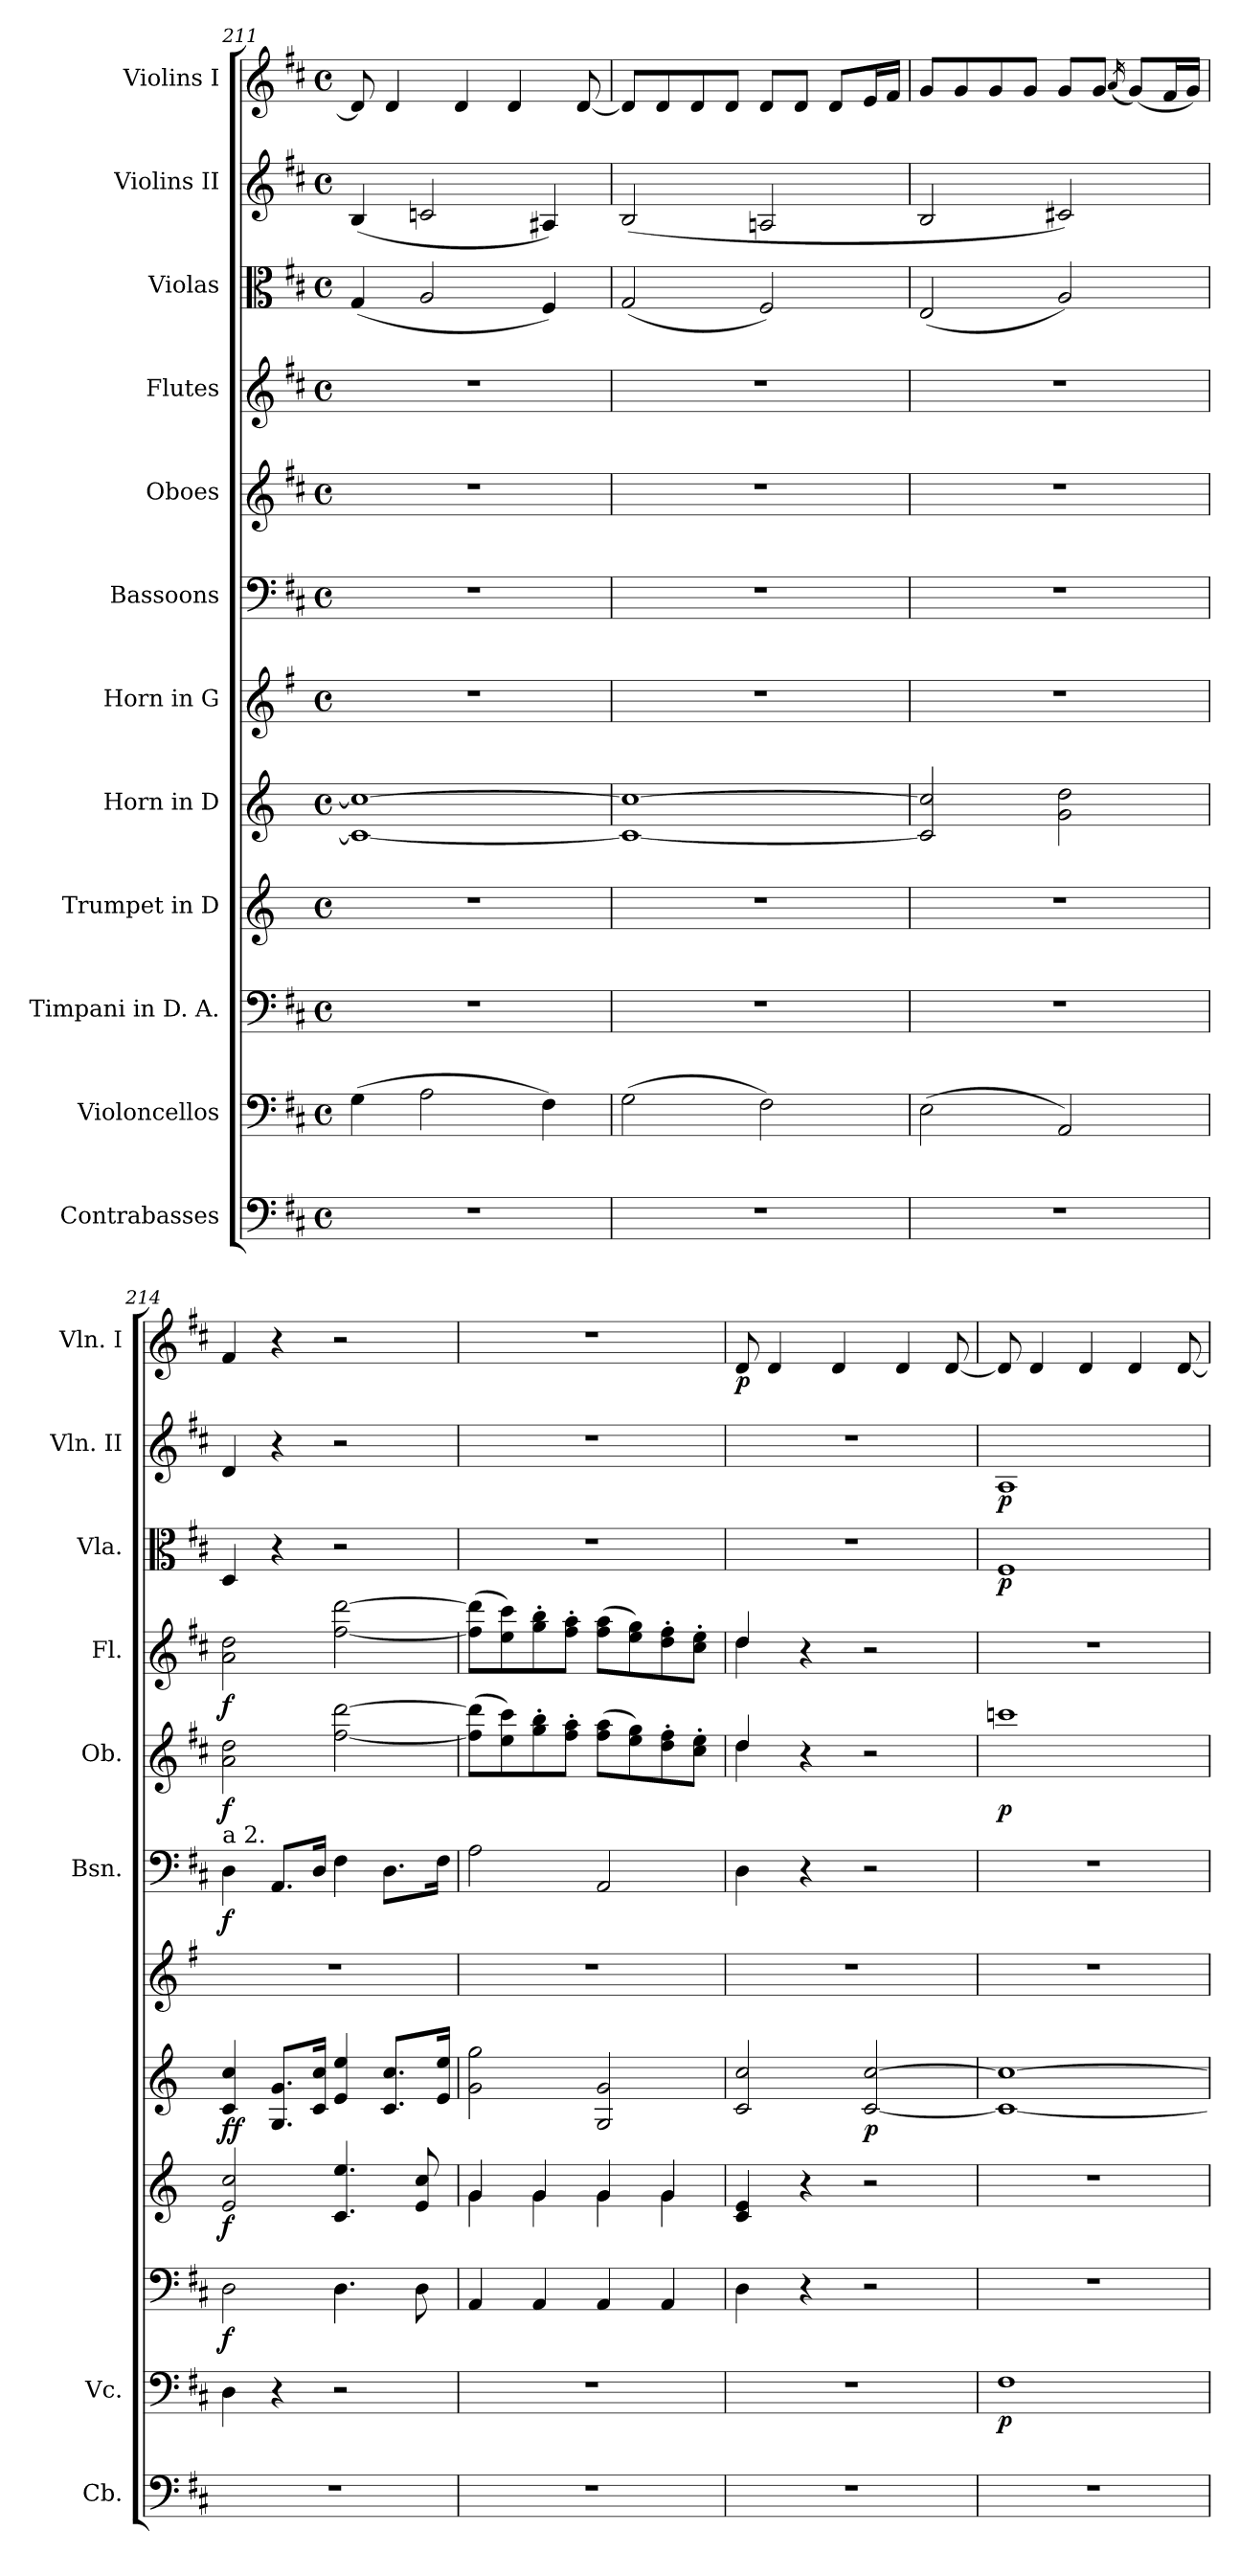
**kern	**kern	**dynam	**kern	**dynam	**kern	**dynam	**kern	**dynam	**kern	**kern	**dynam	**kern	**dynam	**kern	**dynam	**kern	**dynam	**kern	**dynam	**kern	**dynam
*part12	*part11	*part11	*part10	*part10	*part9	*part9	*part8	*part8	*part7	*part6	*part6	*part5	*part5	*part4	*part4	*part3	*part3	*part2	*part2	*part1	*part1
*staff12	*staff11	*staff11	*staff10	*staff10	*staff9	*staff9	*staff8	*staff8	*staff7	*staff6	*staff6	*staff5	*staff5	*staff4	*staff4	*staff3	*staff3	*staff2	*staff2	*staff1	*staff1
*I"Contrabasses	*I"Violoncellos	*	*I"Timpani in D. A.	*	*I"Trumpet in D	*	*I"Horn in D	*	*I"Horn in G	*I"Bassoons	*	*I"Oboes	*	*I"Flutes	*	*I"Violas	*	*I"Violins II	*	*I"Violins I	*
*I'Cb.	*I'Vc.	*	*	*	*	*	*	*	*	*I'Bsn.	*	*I'Ob.	*	*I'Fl.	*	*I'Vla.	*	*I'Vln. II	*	*I'Vln. I	*
!!LO:PB:g=z
*clefF4	*clefF4	*	*clefF4	*	*clefG2	*	*clefG2	*	*clefG2	*clefF4	*	*clefG2	*	*clefG2	*	*clefC3	*	*clefG2	*	*clefG2	*
*ITrd7c12	*	*	*	*	*ITrd-1c-2	*	*ITrd6c10	*	*ITrd3c5	*	*	*	*	*	*	*	*	*	*	*	*
*k[f#c#]	*k[f#c#]	*	*k[f#c#]	*	*k[f#c#]	*	*k[f#c#]	*	*k[f#c#]	*k[f#c#]	*	*k[f#c#]	*	*k[f#c#]	*	*k[f#c#]	*	*k[f#c#]	*	*k[f#c#]	*
*M4/4	*M4/4	*	*M4/4	*	*M4/4	*	*M4/4	*	*M4/4	*M4/4	*	*M4/4	*	*M4/4	*	*M4/4	*	*M4/4	*	*M4/4	*
*met(c)	*met(c)	*	*met(c)	*	*met(c)	*	*met(c)	*	*met(c)	*met(c)	*	*met(c)	*	*met(c)	*	*met(c)	*	*met(c)	*	*met(c)	*
=211	=211	=211	=211	=211	=211	=211	=211	=211	=211	=211	=211	=211	=211	=211	=211	=211	=211	=211	=211	=211	=211
1r	(>4G\	.	1r	.	1r	.	1D_ 1d_	.	1r	1r	.	1r	.	1r	.	(<4G/	.	(<4B/	.	8d/]	.
.	.	.	.	.	.	.	.	.	.	.	.	.	.	.	.	.	.	.	.	4d/	.
.	2A\	.	.	.	.	.	.	.	.	.	.	.	.	.	.	2A/	.	2cn/	.	.	.
.	.	.	.	.	.	.	.	.	.	.	.	.	.	.	.	.	.	.	.	4d/	.
.	.	.	.	.	.	.	.	.	.	.	.	.	.	.	.	.	.	.	.	4d/	.
.	4F#\)	.	.	.	.	.	.	.	.	.	.	.	.	.	.	4F#/)	.	4A#X/)	.	.	.
.	.	.	.	.	.	.	.	.	.	.	.	.	.	.	.	.	.	.	.	[8d/	.
=212	=212	=212	=212	=212	=212	=212	=212	=212	=212	=212	=212	=212	=212	=212	=212	=212	=212	=212	=212	=212	=212
1r	(>2G\	.	1r	.	1r	.	1D_ 1d_	.	1r	1r	.	1r	.	1r	.	(<2G/	.	(<2B/	.	8d/L]	.
.	.	.	.	.	.	.	.	.	.	.	.	.	.	.	.	.	.	.	.	8d/	.
.	.	.	.	.	.	.	.	.	.	.	.	.	.	.	.	.	.	.	.	8d/	.
.	.	.	.	.	.	.	.	.	.	.	.	.	.	.	.	.	.	.	.	8d/J	.
.	2F#\)	.	.	.	.	.	.	.	.	.	.	.	.	.	.	2F#/)	.	2An/	.	8d/L	.
.	.	.	.	.	.	.	.	.	.	.	.	.	.	.	.	.	.	.	.	8d/J	.
.	.	.	.	.	.	.	.	.	.	.	.	.	.	.	.	.	.	.	.	8d/L	.
.	.	.	.	.	.	.	.	.	.	.	.	.	.	.	.	.	.	.	.	16e/L	.
.	.	.	.	.	.	.	.	.	.	.	.	.	.	.	.	.	.	.	.	16f#/JJ	.
=213	=213	=213	=213	=213	=213	=213	=213	=213	=213	=213	=213	=213	=213	=213	=213	=213	=213	=213	=213	=213	=213
1r	(>2E\	.	1r	.	1r	.	2D/] 2d/]	.	1r	1r	.	1r	.	1r	.	(<2E/	.	2B/	.	8g/L	.
.	.	.	.	.	.	.	.	.	.	.	.	.	.	.	.	.	.	.	.	8g/	.
.	.	.	.	.	.	.	.	.	.	.	.	.	.	.	.	.	.	.	.	8g/	.
.	.	.	.	.	.	.	.	.	.	.	.	.	.	.	.	.	.	.	.	8g/J	.
.	2AA/)	.	.	.	.	.	2A\ 2e\	.	.	.	.	.	.	.	.	2A/)	.	2c#X/)	.	8g/L	.
.	.	.	.	.	.	.	.	.	.	.	.	.	.	.	.	.	.	.	.	8g/J	.
.	.	.	.	.	.	.	.	.	.	.	.	.	.	.	.	.	.	.	.	(<16qa/	.
.	.	.	.	.	.	.	.	.	.	.	.	.	.	.	.	.	.	.	.	(<8g/L)	.
.	.	.	.	.	.	.	.	.	.	.	.	.	.	.	.	.	.	.	.	16f#/L	.
.	.	.	.	.	.	.	.	.	.	.	.	.	.	.	.	.	.	.	.	16g/JJ)	.
=214	=214	=214	=214	=214	=214	=214	=214	=214	=214	=214	=214	=214	=214	=214	=214	=214	=214	=214	=214	=214	=214
!	!	!	!	!	!	!	!	!	!	!LO:TX:a:t=a 2.	!	!	!	!	!	!	!	!	!	!	!
!	!	!	!	!LO:DY:b	!	!LO:DY:b	!	!LO:DY:b	!	!	!	!	!	!	!	!	!	!	!	!	!
!	!	!	!	!	!	!	!	!LO:DY:n=1:b	!	!	!LO:DY:b	!	!LO:DY:b	!	!LO:DY:b	!	!	!	!	!	!
1r	4D\	.	2D\	f	2f#/ 2dd/	f	4D/ 4d/	f f	1r	4D\	f	2a\ 2dd\	f	2a\ 2dd\	f	4D/	.	4d/	.	4f#/	.
.	4r	.	.	.	.	.	8.AA/ 8.A/L	.	.	8.AA/L	.	.	.	.	.	4r	.	4r	.	4r	.
.	.	.	.	.	.	.	16D/ 16d/Jk	.	.	16D/Jk	.	.	.	.	.	.	.	.	.	.	.
.	2r	.	4.D\	.	4.d/ 4.ff#/	.	4F#/ 4f#/	.	.	4F#\	.	[2ff#\ [2ddd\	.	[2ff#\ [2ddd\	.	2r	.	2r	.	2r	.
.	.	.	.	.	.	.	8.D/ 8.d/L	.	.	8.D\L	.	.	.	.	.	.	.	.	.	.	.
.	.	.	8D\	.	8f#/ 8dd/	.	.	.	.	.	.	.	.	.	.	.	.	.	.	.	.
.	.	.	.	.	.	.	16F#/ 16f#/Jk	.	.	16F#\Jk	.	.	.	.	.	.	.	.	.	.	.
!!LO:PB:g=z
=215	=215	=215	=215	=215	=215	=215	=215	=215	=215	=215	=215	=215	=215	=215	=215	=215	=215	=215	=215	=215	=215
*	*	*	*	*	*^	*	*	*	*	*	*	*	*	*	*	*	*	*	*	*	*
1r	1r	.	4AA/	.	4a/	4a\	.	2A\ 2a\	.	1r	2A\	.	(>8ff#\] 8ddd\]L	.	(>8ff#\] 8ddd\]L	.	1r	.	1r	.	1r	.
.	.	.	.	.	.	.	.	.	.	.	.	.	8ee\ 8ccc#\)	.	8ee\ 8ccc#\)	.	.	.	.	.	.	.
.	.	.	4AA/	.	4a/	4a\	.	.	.	.	.	.	8gg\' 8bb\'	.	8gg\' 8bb\'	.	.	.	.	.	.	.
.	.	.	.	.	.	.	.	.	.	.	.	.	8ff#\' 8aa\'J	.	8ff#\' 8aa\'J	.	.	.	.	.	.	.
.	.	.	4AA/	.	4a/	4a\	.	2AA/ 2A/	.	.	2AA/	.	(>8ff#\ 8aa\L	.	(>8ff#\ 8aa\L	.	.	.	.	.	.	.
.	.	.	.	.	.	.	.	.	.	.	.	.	8ee\ 8gg\)	.	8ee\ 8gg\)	.	.	.	.	.	.	.
.	.	.	4AA/	.	4a/	4a\	.	.	.	.	.	.	8dd\' 8ff#\'	.	8dd\' 8ff#\'	.	.	.	.	.	.	.
.	.	.	.	.	.	.	.	.	.	.	.	.	8cc#\' 8ee\'J	.	8cc#\' 8ee\'J	.	.	.	.	.	.	.
*	*	*	*	*	*v	*v	*	*	*	*	*	*	*	*	*	*	*	*	*	*	*	*
=216	=216	=216	=216	=216	=216	=216	=216	=216	=216	=216	=216	=216	=216	=216	=216	=216	=216	=216	=216	=216	=216
*	*	*	*	*	*	*	*	*	*	*	*	*^	*	*^	*	*	*	*	*	*	*
!	!	!	!	!	!	!	!	!	!	!	!	!	!	!	!	!	!	!	!	!	!	!	!LO:DY:b
1r	1r	.	4D\	.	4d/ 4f#/	.	2D/ 2d/	.	1r	4D\	.	4dd/	4dd\	.	4dd/	4dd\	.	1r	.	1r	.	8d/	p
.	.	.	.	.	.	.	.	.	.	.	.	.	.	.	.	.	.	.	.	.	.	4d/	.
.	.	.	4r	.	4r	.	.	.	.	4r	.	4r	2.ryy	.	4r	2.ryy	.	.	.	.	.	.	.
.	.	.	.	.	.	.	.	.	.	.	.	.	.	.	.	.	.	.	.	.	.	4d/	.
!	!	!	!	!	!	!	!	!LO:DY:b	!	!	!	!	!	!	!	!	!	!	!	!	!	!	!
.	.	.	2r	.	2r	.	[2D/ [2d/	p	.	2r	.	2r	.	.	2r	.	.	.	.	.	.	.	.
.	.	.	.	.	.	.	.	.	.	.	.	.	.	.	.	.	.	.	.	.	.	4d/	.
.	.	.	.	.	.	.	.	.	.	.	.	.	.	.	.	.	.	.	.	.	.	[8d/	.
*	*	*	*	*	*	*	*	*	*	*	*	*v	*v	*	*	*	*	*	*	*	*	*	*
*	*	*	*	*	*	*	*	*	*	*	*	*	*	*v	*v	*	*	*	*	*	*	*
=217	=217	=217	=217	=217	=217	=217	=217	=217	=217	=217	=217	=217	=217	=217	=217	=217	=217	=217	=217	=217	=217
!	!	!LO:DY:b	!	!	!	!	!	!	!	!	!	!	!LO:DY:b	!	!	!	!LO:DY:b	!	!LO:DY:b	!	!
1r	1F#	p	1r	.	1r	.	1D_ 1d_	.	1r	1r	.	1cccn	p	1r	.	1F#	p	1A	p	8d/]	.
.	.	.	.	.	.	.	.	.	.	.	.	.	.	.	.	.	.	.	.	4d/	.
.	.	.	.	.	.	.	.	.	.	.	.	.	.	.	.	.	.	.	.	4d/	.
.	.	.	.	.	.	.	.	.	.	.	.	.	.	.	.	.	.	.	.	4d/	.
.	.	.	.	.	.	.	.	.	.	.	.	.	.	.	.	.	.	.	.	[8d/	.
=	=	=	=	=	=	=	=	=	=	=	=	=	=	=	=	=	=	=	=	=	=
*-	*-	*-	*-	*-	*-	*-	*-	*-	*-	*-	*-	*-	*-	*-	*-	*-	*-	*-	*-	*-	*-
